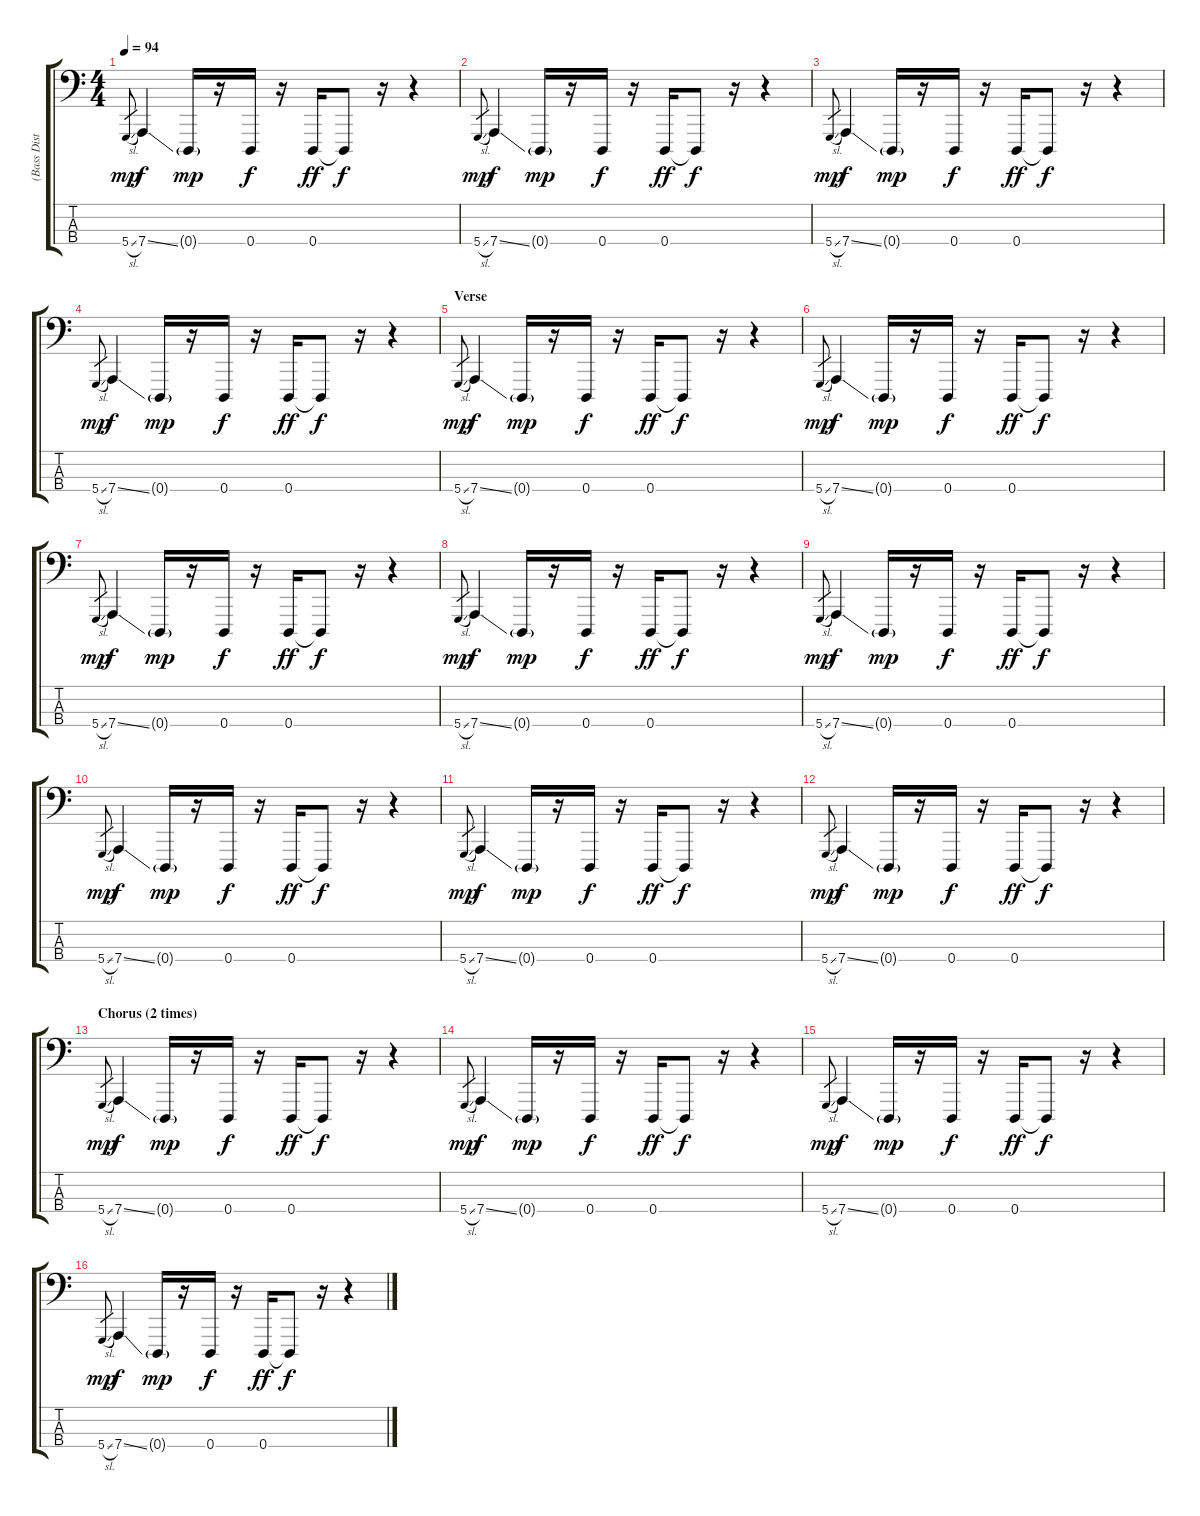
\track ("(Bass Dist)" "(Bass Dist") {instrument lead8bassandlead}
\staff {score tabs}
\tuning (G2 D2 A1 D1) {hide}
\ts (4 4)
\tempo 94
\clef f4
\ks c
5.4{sl}.8{gr dy mp} 7.4{ss}.4{dy f} 0.4{g}.16{dy mp} r.16 0.4.16{dy f} r.16 0.4.16{dy ff} 0.4{t}.8{dy f} r.16 r.4 |
5.4{sl}.8{gr dy mp} 7.4{ss}.4{dy f} 0.4{g}.16{dy mp} r.16 0.4.16{dy f} r.16 0.4.16{dy ff} 0.4{t}.8{dy f} r.16 r.4 |
5.4{sl}.8{gr dy mp} 7.4{ss}.4{dy f} 0.4{g}.16{dy mp} r.16 0.4.16{dy f} r.16 0.4.16{dy ff} 0.4{t}.8{dy f} r.16 r.4 |
5.4{sl}.8{gr dy mp} 7.4{ss}.4{dy f} 0.4{g}.16{dy mp} r.16 0.4.16{dy f} r.16 0.4.16{dy ff} 0.4{t}.8{dy f} r.16 r.4 |
\section ("" "Verse")
5.4{sl}.8{gr dy mp} 7.4{ss}.4{dy f} 0.4{g}.16{dy mp} r.16 0.4.16{dy f} r.16 0.4.16{dy ff} 0.4{t}.8{dy f} r.16 r.4 |
5.4{sl}.8{gr dy mp} 7.4{ss}.4{dy f} 0.4{g}.16{dy mp} r.16 0.4.16{dy f} r.16 0.4.16{dy ff} 0.4{t}.8{dy f} r.16 r.4 |
5.4{sl}.8{gr dy mp} 7.4{ss}.4{dy f} 0.4{g}.16{dy mp} r.16 0.4.16{dy f} r.16 0.4.16{dy ff} 0.4{t}.8{dy f} r.16 r.4 |
5.4{sl}.8{gr dy mp} 7.4{ss}.4{dy f} 0.4{g}.16{dy mp} r.16 0.4.16{dy f} r.16 0.4.16{dy ff} 0.4{t}.8{dy f} r.16 r.4 |
5.4{sl}.8{gr dy mp} 7.4{ss}.4{dy f} 0.4{g}.16{dy mp} r.16 0.4.16{dy f} r.16 0.4.16{dy ff} 0.4{t}.8{dy f} r.16 r.4 |
5.4{sl}.8{gr dy mp} 7.4{ss}.4{dy f} 0.4{g}.16{dy mp} r.16 0.4.16{dy f} r.16 0.4.16{dy ff} 0.4{t}.8{dy f} r.16 r.4 |
5.4{sl}.8{gr dy mp} 7.4{ss}.4{dy f} 0.4{g}.16{dy mp} r.16 0.4.16{dy f} r.16 0.4.16{dy ff} 0.4{t}.8{dy f} r.16 r.4 |
5.4{sl}.8{gr dy mp} 7.4{ss}.4{dy f} 0.4{g}.16{dy mp} r.16 0.4.16{dy f} r.16 0.4.16{dy ff} 0.4{t}.8{dy f} r.16 r.4 |
\section ("" "Chorus (2 times)")
5.4{sl}.8{gr dy mp} 7.4{ss}.4{dy f} 0.4{g}.16{dy mp} r.16 0.4.16{dy f} r.16 0.4.16{dy ff} 0.4{t}.8{dy f} r.16 r.4 |
5.4{sl}.8{gr dy mp} 7.4{ss}.4{dy f} 0.4{g}.16{dy mp} r.16 0.4.16{dy f} r.16 0.4.16{dy ff} 0.4{t}.8{dy f} r.16 r.4 |
5.4{sl}.8{gr dy mp} 7.4{ss}.4{dy f} 0.4{g}.16{dy mp} r.16 0.4.16{dy f} r.16 0.4.16{dy ff} 0.4{t}.8{dy f} r.16 r.4 |
5.4{sl}.8{gr dy mp} 7.4{ss}.4{dy f} 0.4{g}.16{dy mp} r.16 0.4.16{dy f} r.16 0.4.16{dy ff} 0.4{t}.8{dy f} r.16 r.4
